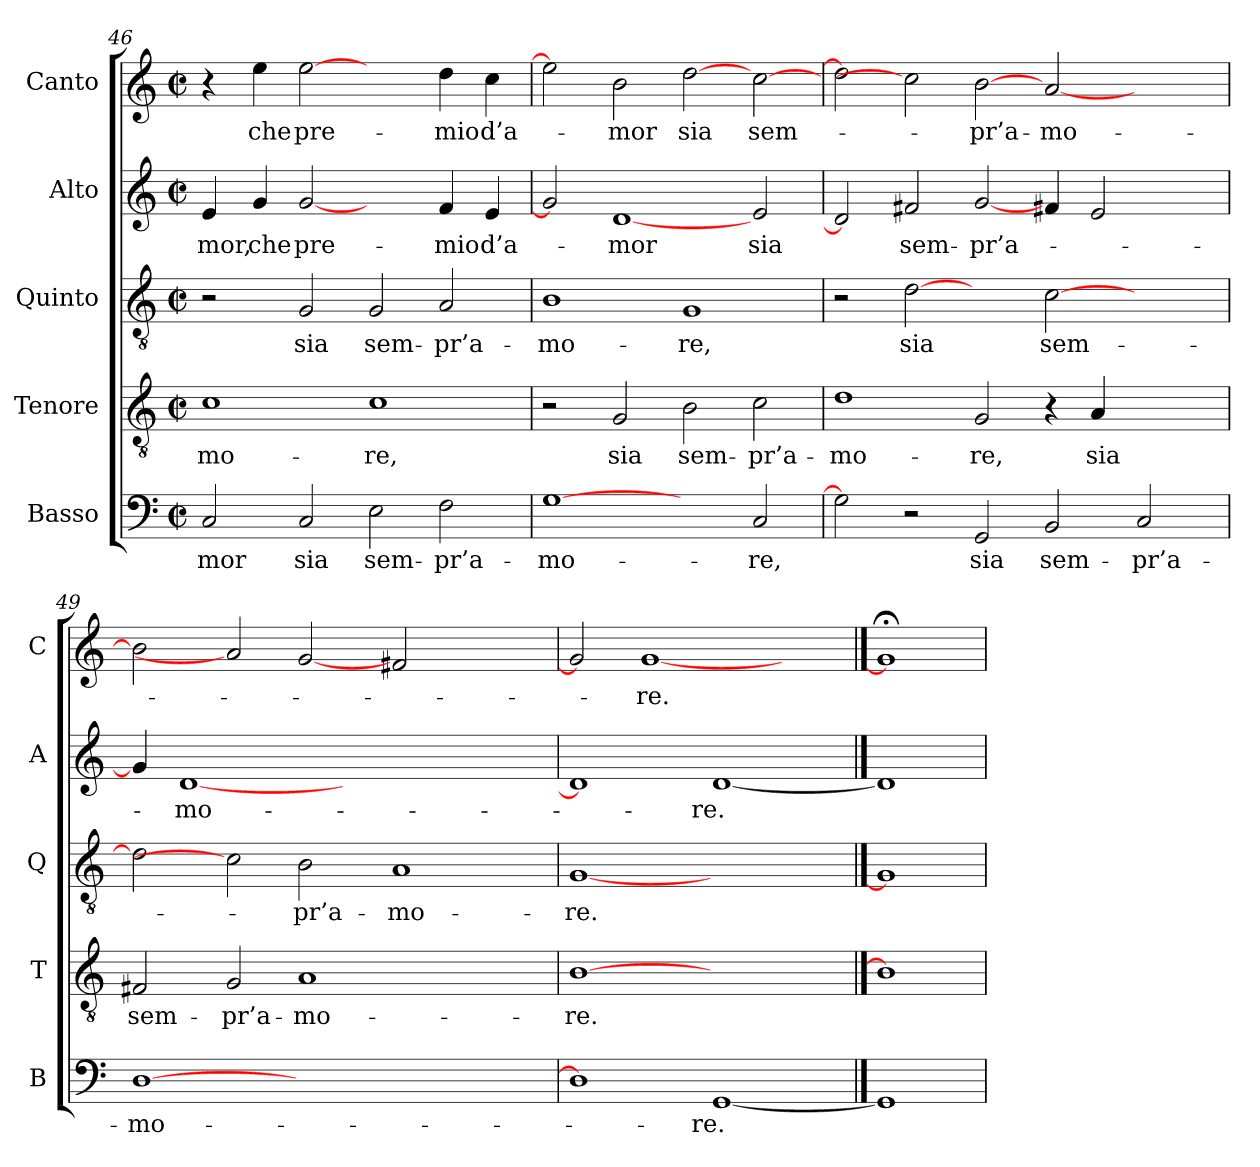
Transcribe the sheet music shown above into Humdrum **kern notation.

**kern	**text	**kern	**text	**kern	**text	**kern	**text	**kern	**text
*part5	*part5	*part4	*part4	*part3	*part3	*part2	*part2	*part1	*part1
*staff5	*staff5	*staff4	*staff4	*staff3	*staff3	*staff2	*staff2	*staff1	*staff1
*I"Basso	*	*I"Tenore	*	*I"Quinto	*	*I"Alto	*	*I"Canto	*
*I'B	*	*I'T	*	*I'Q	*	*I'A	*	*I'C	*
*clefF4	*	*clefGv2	*	*clefGv2	*	*clefG2	*	*clefG2	*
*k[]	*	*k[]	*	*k[]	*	*k[]	*	*k[]	*
*C:	*	*C:	*	*C:	*	*C:	*	*C:	*
*M2/2	*	*M2/2	*	*M2/2	*	*M2/2	*	*M2/2	*
*met(c|)	*	*met(c|)	*	*met(c|)	*	*met(c|)	*	*met(c|)	*
=46	=46	=46	=46	=46	=46	=46	=46	=46	=46
2C	-mor	1c	mo-	2r	.	4e	-mor,	4r	.
.	.	.	.	.	.	4g	-che	4ee	-che
2C	-sia	.	.	2G	-sia	[2g	pre-	[2ee	pre-
2E	sem-	1c	-re,	2G	sem-	2ryy	.	2ryy	.
2F	pr’a-	.	.	2A	pr’a-	4f	-mio	4dd	-mio
.	.	.	.	.	.	4e	d’a-	4cc	d’a-
!!LO:PB:g=z
=47	=47	=47	=47	=47	=47	=47	=47	=47	=47
[1G	mo-	2r	.	1B	mo-	2g]	.	2ee]	.
.	.	2G	-sia	.	.	[1d	-mor	2b	-mor
2ryy	.	2B	sem-	1G	-re,	.	.	[2dd	-sia
2C	-re,	2c	pr’a-	.	.	2e	-sia	[2cc	sem-
=48	=48	=48	=48	=48	=48	=48	=48	=48	=48
2G]	.	1d	mo-	2r	.	2d]	.	2dd]	.
2r	.	.	.	[2d	-sia	2f#X	sem-	2cc]	.
2GG	-sia	2G	-re,	2ryy	.	[2g	pr’a-	[2b	pr’a-
2BB	sem-	4r	.	[2c	sem-	4f#X	.	[2a	mo-
.	.	4A	-sia	.	.	2e	.	.	.
2C	pr’a-	2ryy	.	2ryy	.	.	.	2ryy	.
.	.	.	.	.	.	4ryy	.	.	.
=49	=49	=49	=49	=49	=49	=49	=49	=49	=49
[1D	mo-	2F#X	sem-	2d]	.	4g]	.	2b]	.
.	.	.	.	.	.	[1d	mo-	.	.
.	.	2G	pr’a-	2c]	.	.	.	2a]	.
1.ryy	.	1A	mo-	2B	pr’a-	.	.	[2g	.
.	.	.	.	.	.	1ryy	.	.	.
.	.	.	.	1A	mo-	.	.	2f#X	.
.	.	2ryy	.	.	.	.	.	2ryy	.
.	.	.	.	.	.	4ryy	.	.	.
=50	=50	=50	=50	=50	=50	=50	=50	=50	=50
1D]	.	[1B	-re.	[1G	-re.	1d]	.	2g]	.
.	.	.	.	.	.	.	.	[1g	-re.
[1GG	-re.	1ryy	.	1ryy	.	[1d	-re.	.	.
.	.	.	.	.	.	.	.	2ryy	.
==51	==51	==51	==51	==51	==51	==51	==51	==51	==51
1GG]	.	1B]	.	1G]	.	1d]	.	1g;<]	.
=	=	=	=	=	=	=	=	=	=
*-	*-	*-	*-	*-	*-	*-	*-	*-	*-
